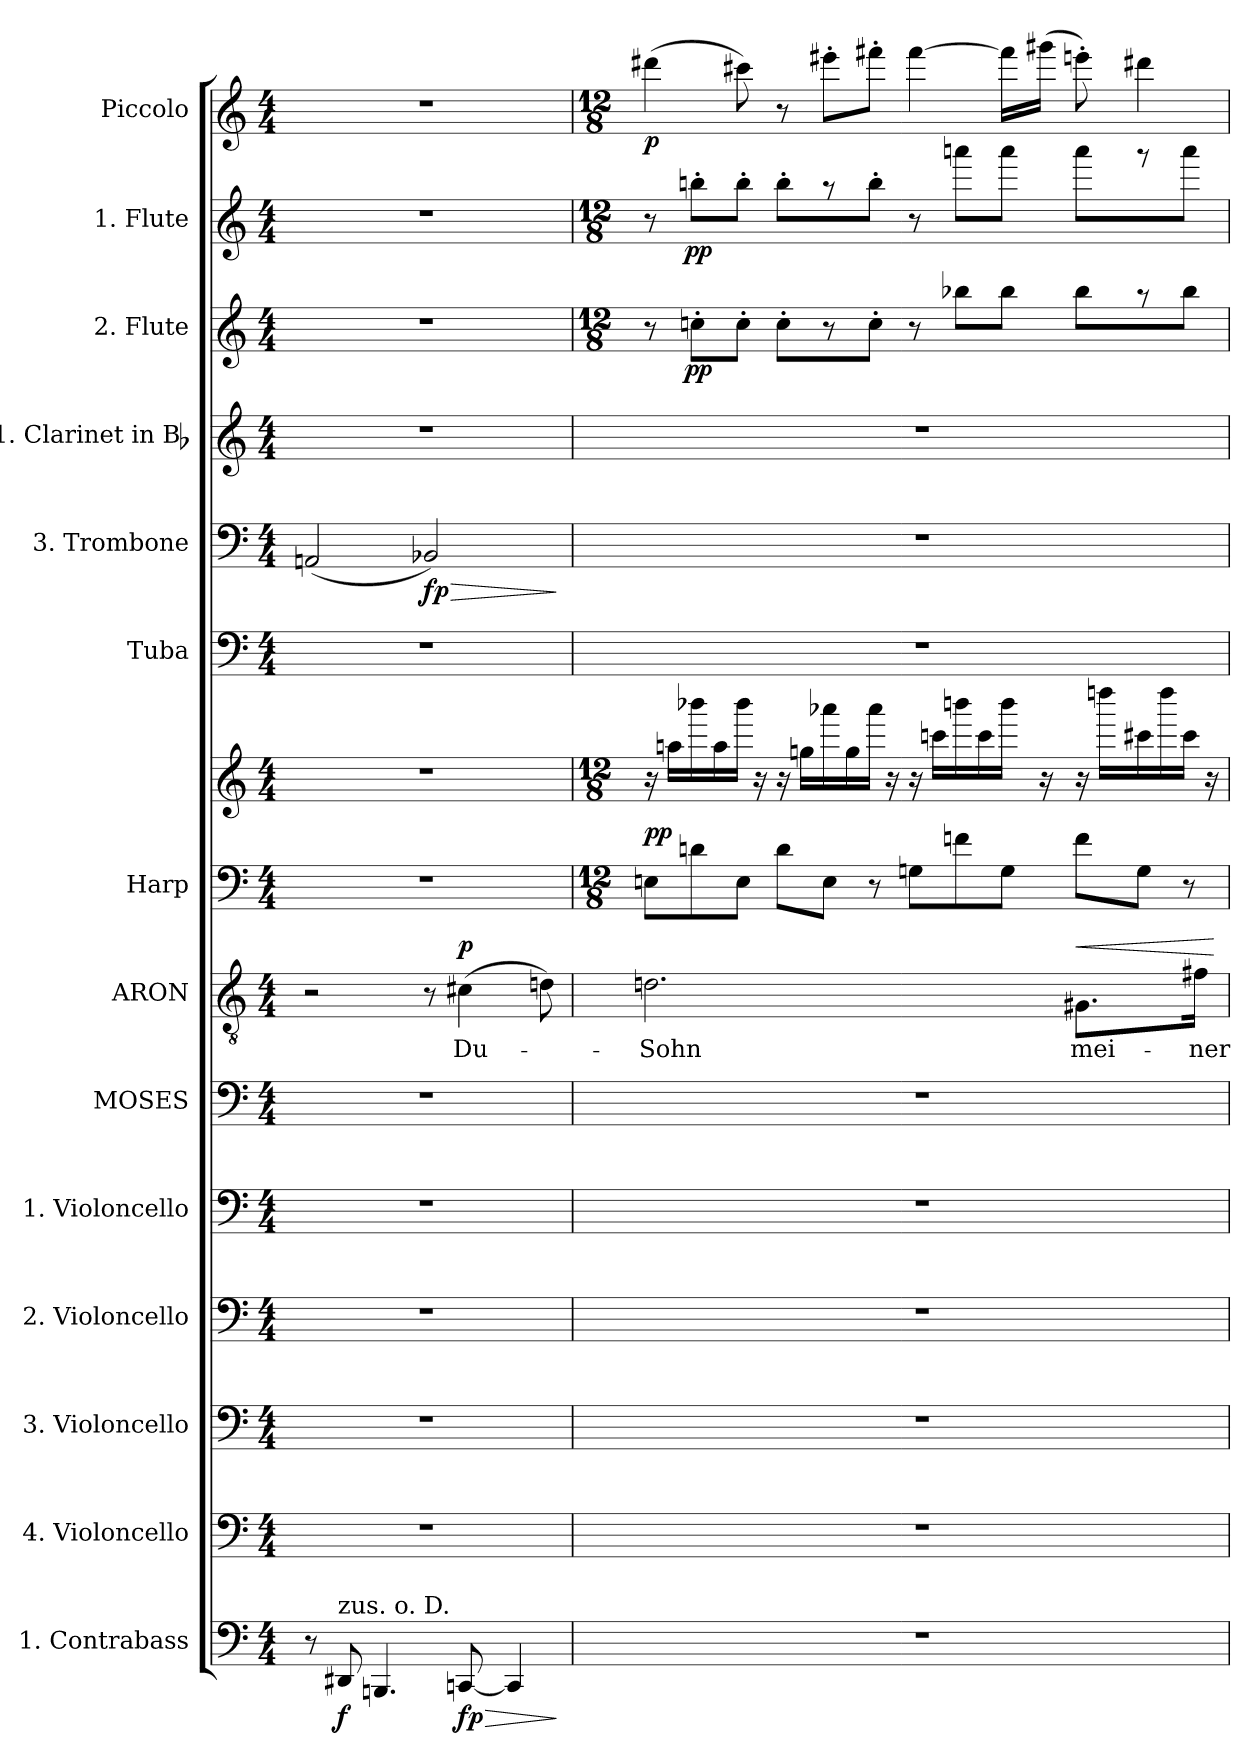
**kern	**dynam	**kern	**kern	**kern	**kern	**kern	**kern	**text	**dynam	**kern	**kern	**dynam	**kern	**kern	**dynam	**kern	**kern	**dynam	**kern	**dynam	**kern	**dynam
*part14	*part14	*part13	*part12	*part11	*part10	*part9	*part8	*part8	*part8	*part7	*part7	*part7	*part6	*part5	*part5	*part4	*part3	*part3	*part2	*part2	*part1	*part1
*staff15	*staff15	*staff14	*staff13	*staff12	*staff11	*staff10	*staff9	*staff9	*staff9	*staff8	*staff7	*staff7/8	*staff6	*staff5	*staff5	*staff4	*staff3	*staff3	*staff2	*staff2	*staff1	*staff1
*I"1. Contrabass	*	*I"4. Violoncello	*I"3. Violoncello	*I"2. Violoncello	*I"1. Violoncello	*I"MOSES	*I"ARON	*	*	*I"Harp	*	*	*I"Tuba	*I"3. Trombone	*	*I"1. Clarinet in Bb	*I"2. Flute	*	*I"1. Flute	*	*I"Piccolo	*
*I'1. Cb.	*	*I'4. Vc.	*I'3. Vc.	*I'2. Vc.	*I'1.Vc.	*I'M.	*I'A.	*	*	*I'Hp	*	*	*I'Tba.	*I'3. Tbn.	*	*I'1. Cl.	*I'2. Fl.	*	*I'1. Fl.	*	*I'1. Picc.	*
*clefF4	*	*clefF4	*clefF4	*clefF4	*clefF4	*clefF4	*clefGv2	*	*	*clefF4	*clefG2	*	*clefF4	*clefF4	*	*clefG2	*clefG2	*	*clefG2	*	*clefG2	*
*ITrd7c12	*	*	*	*	*	*	*ITrd7c12	*	*	*	*	*	*	*	*	*	*	*	*	*	*	*
*k[]	*	*k[]	*k[]	*k[]	*k[]	*k[]	*k[]	*	*	*k[]	*k[]	*	*k[]	*k[]	*	*k[]	*k[]	*	*k[]	*	*k[]	*
*C:	*	*C:	*C:	*C:	*C:	*C:	*C:	*	*	*C:	*C:	*	*C:	*C:	*	*C:	*C:	*	*C:	*	*C:	*
*M4/4	*	*M4/4	*M4/4	*M4/4	*M4/4	*M4/4	*M4/4	*	*	*M4/4	*M4/4	*	*M4/4	*M4/4	*	*M4/4	*M4/4	*	*M4/4	*	*M4/4	*
=1	=1	=1	=1	=1	=1	=1	=1	=1	=1	=1	=1	=1	=1	=1	=1	=1	=1	=1	=1	=1	=1	=1
8r	.	1r	1r	1r	1r	1r	2r	.	.	1r	1r	.	1r	(2AAn	.	1r	1r	.	1r	.	1r	.
!LO:TX:a:t=zus. o. D.	!	!	!	!	!	!	!	!	!	!	!	!	!	!	!	!	!	!	!	!	!	!
8DDD#X	f	.	.	.	.	.	.	.	.	.	.	.	.	.	.	.	.	.	.	.	.	.
4.BBBBn	.	.	.	.	.	.	.	.	.	.	.	.	.	.	.	.	.	.	.	.	.	.
!	!	!	!	!	!	!	!	!	!	!	!	!	!	!	!LO:HP:b	!	!	!	!	!	!	!
.	.	.	.	.	.	.	8r	.	.	.	.	.	.	2BB-X)	> fp	.	.	.	.	.	.	.
!	!LO:HP:b	!	!	!	!	!	!	!	!LO:DY:a	!	!	!	!	!	!	!	!	!	!	!	!	!
[8CCCn	> fp	.	.	.	.	.	(4C#X	Du-	p	.	.	.	.	.	.	.	.	.	.	.	.	.
4CCC]	.	.	.	.	.	.	.	.	.	.	.	.	.	.	.	.	.	.	.	.	.	.
.	.	.	.	.	.	.	8Dn)	.	.	.	.	.	.	.	.	.	.	.	.	.	.	.
.	]	.	.	.	.	.	.	.	.	.	.	.	.	.	]	.	.	.	.	.	.	.
=2	=2	=2	=2	=2	=2	=2	=2	=2	=2	=2	=2	=2	=2	=2	=2	=2	=2	=2	=2	=2	=2	=2
*	*	*	*	*	*	*	*	*	*	*M12/8	*M12/8	*	*	*	*	*	*M12/8	*	*M12/8	*	*M12/8	*
*	*	*	*	*	*	*	*	*	*	*Xtuplet	*Xtuplet	*	*	*	*	*	*Xtuplet	*	*Xtuplet	*	*Xtuplet	*
1r	.	1r	1r	1r	1r	1r	2.Dn	Sohn	.	12EnL	24r	pp	1r	1r	.	1r	12r	.	12r	.	(6ddd#X	p
.	.	.	.	.	.	.	.	.	.	.	24aanLL	.	.	.	.	.	.	.	.	.	.	.
.	.	.	.	.	.	.	.	.	.	12dn	24bbb-X	.	.	.	.	.	12ccn'L	pp	12bbn'L	pp	.	.
.	.	.	.	.	.	.	.	.	.	.	24aa	.	.	.	.	.	.	.	.	.	.	.
.	.	.	.	.	.	.	.	.	.	12EJ	24bbb-JJ	.	.	.	.	.	12cc'J	.	12bb'J	.	12ccc#X)	.
.	.	.	.	.	.	.	.	.	.	.	24r	.	.	.	.	.	.	.	.	.	.	.
.	.	.	.	.	.	.	.	.	.	12dL	24r	.	.	.	.	.	12cc'L	.	12bb'L	.	12r	.
.	.	.	.	.	.	.	.	.	.	.	24ggnLL	.	.	.	.	.	.	.	.	.	.	.
.	.	.	.	.	.	.	.	.	.	12EJ	24aaa-X	.	.	.	.	.	12r	.	12r	.	12eee#X'L	.
.	.	.	.	.	.	.	.	.	.	.	24gg	.	.	.	.	.	.	.	.	.	.	.
.	.	.	.	.	.	.	.	.	.	12r	24aaa-JJ	.	.	.	.	.	12cc'J	.	12bb'J	.	12fff#X'J	.
.	.	.	.	.	.	.	.	.	.	.	24r	.	.	.	.	.	.	.	.	.	.	.
.	.	.	.	.	.	.	.	.	.	12GnL	24r	.	.	.	.	.	12r	.	12r	.	[6fff#	.
.	.	.	.	.	.	.	.	.	.	.	24cccnLL	.	.	.	.	.	.	.	.	.	.	.
.	.	.	.	.	.	.	.	.	.	12fn	24bbbn	.	.	.	.	.	12bb-XL	.	12aaanL	.	.	.
.	.	.	.	.	.	.	.	.	.	.	24ccc	.	.	.	.	.	.	.	.	.	.	.
.	.	.	.	.	.	.	.	.	.	12GJ	24bbbJJ	.	.	.	.	.	12bb-J	.	12aaaJ	.	24fff#LL]	.
.	.	.	.	.	.	.	.	.	.	.	24r	.	.	.	.	.	.	.	.	.	(24ggg#XJJ	.
!	!	!	!	!	!	!	!	!	!LO:HP:a	!	!	!	!	!	!	!	!	!	!	!	!	!
.	.	.	.	.	.	.	8.GG#XL	mei-	<	12fL	24r	.	.	.	.	.	12bb-L	.	12aaaL	.	12eeen')	.
.	.	.	.	.	.	.	.	.	.	.	24ddddnLL	.	.	.	.	.	.	.	.	.	.	.
.	.	.	.	.	.	.	.	.	.	12GJ	24ccc#X	.	.	.	.	.	12r	.	12r	.	6ddd#X	.
.	.	.	.	.	.	.	.	.	.	.	24dddd	.	.	.	.	.	.	.	.	.	.	.
.	.	.	.	.	.	.	.	.	.	12r	24ccc#JJ	.	.	.	.	.	12bb-J	.	12aaaJ	.	.	.
.	.	.	.	.	.	.	16F#XJk	-ner	.	.	.	.	.	.	.	.	.	.	.	.	.	.
.	.	.	.	.	.	.	.	.	.	.	24r	.	.	.	.	.	.	.	.	.	.	.
.	.	.	.	.	.	.	.	.	[	.	.	.	.	.	.	.	.	.	.	.	.	.
=	=	=	=	=	=	=	=	=	=	=	=	=	=	=	=	=	=	=	=	=	=	=
*-	*-	*-	*-	*-	*-	*-	*-	*-	*-	*-	*-	*-	*-	*-	*-	*-	*-	*-	*-	*-	*-	*-
